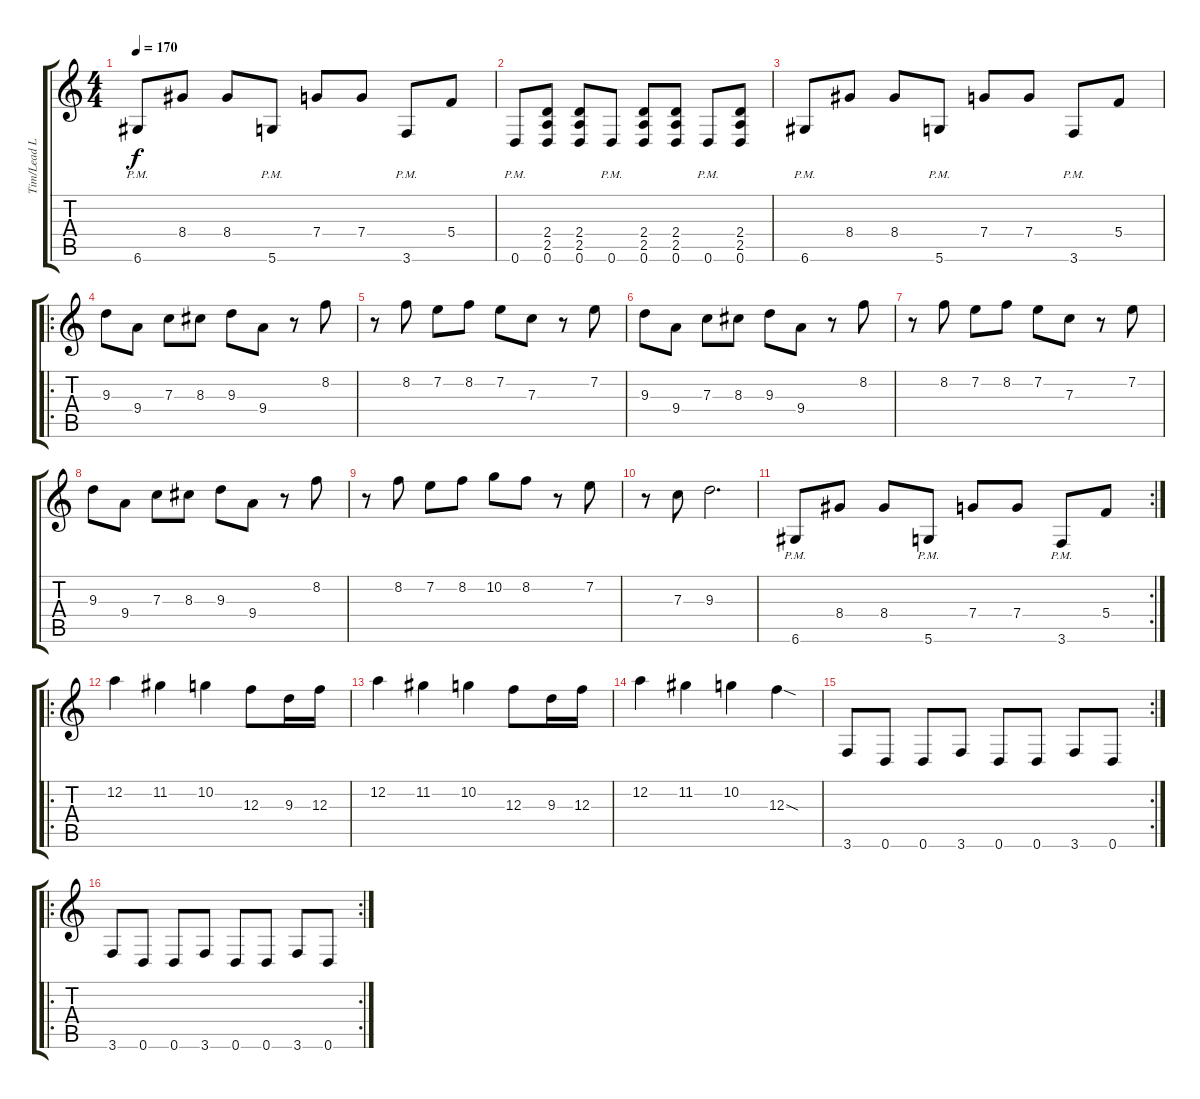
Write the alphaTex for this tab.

\track ("Tim/Lead L" "Tim/Lead L") {instrument distortionguitar}
\staff {score tabs}
\tuning (D4 A3 F3 C3 G2 D2) {hide}
\ts (4 4)
\tempo 170
\clef g2
\ks c
6.6{pm}.8{dy f} 8.4.8 8.4.8 5.6{pm}.8 7.4.8 7.4.8 3.6{pm}.8 5.4.8 |
0.6{pm}.8 (2.4 2.5 0.6).8 (2.4 2.5 0.6).8 0.6{pm}.8 (2.4 2.5 0.6).8 (2.4 2.5 0.6).8 0.6{pm}.8 (2.4 2.5 0.6).8 |
6.6{pm}.8 8.4.8 8.4.8 5.6{pm}.8 7.4.8 7.4.8 3.6{pm}.8 5.4.8 |
\ro
9.3.8 9.4.8 7.3.8 8.3.8 9.3.8 9.4.8 r.8 8.2.8 |
r.8 8.2.8 7.2.8 8.2.8 7.2.8 7.3.8 r.8 7.2.8 |
9.3.8 9.4.8 7.3.8 8.3.8 9.3.8 9.4.8 r.8 8.2.8 |
r.8 8.2.8 7.2.8 8.2.8 7.2.8 7.3.8 r.8 7.2.8 |
9.3.8 9.4.8 7.3.8 8.3.8 9.3.8 9.4.8 r.8 8.2.8 |
r.8 8.2.8 7.2.8 8.2.8 10.2.8 8.2.8 r.8 7.2.8 |
r.8 7.3.8 9.3.2{d} |
\rc 2
6.6{pm}.8 8.4.8 8.4.8 5.6{pm}.8 7.4.8 7.4.8 3.6{pm}.8 5.4.8 |
\ro
12.2.4 11.2.4 10.2.4 12.3.8 9.3.16 12.3.16 |
12.2.4 11.2.4 10.2.4 12.3.8 9.3.16 12.3.16 |
12.2.4 11.2.4 10.2.4 12.3{sod}.4 |
\rc 2
3.6.8 0.6.8 0.6.8 3.6.8 0.6.8 0.6.8 3.6.8 0.6.8 |
\ro
\rc 2
3.6.8 0.6.8 0.6.8 3.6.8 0.6.8 0.6.8 3.6.8 0.6.8
